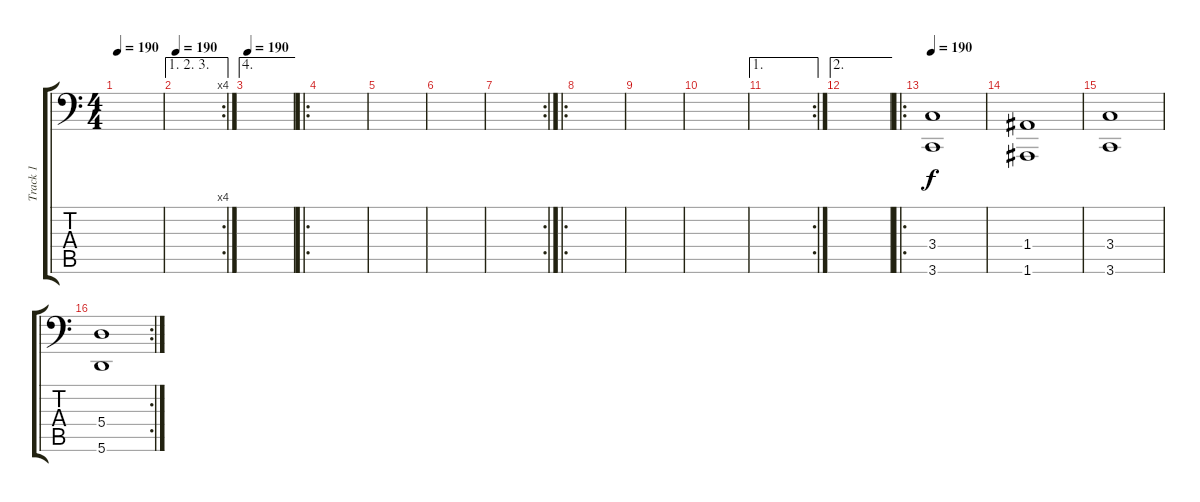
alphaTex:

\track ("Track 1" "Track 1") {instrument synthstrings1}
\staff {score tabs}
\tuning (B3 Gb3 D3 A2 E2 A1) {hide}
\ts (4 4)
\tempo 190
\clef f4
\ks c
|
\ae (1 2 3)
\rc 4
\tempo 190
|
\ae 4
\tempo 190
|
\ro
|
|
|
\rc 2
|
\ro
|
|
|
\ae 1
\rc 2
|
\ae 2
|
\ro
\tempo 190
(3.4 3.6).1 |
(1.4 1.6).1 |
(3.4 3.6).1 |
\rc 2
(5.4 5.6).1
